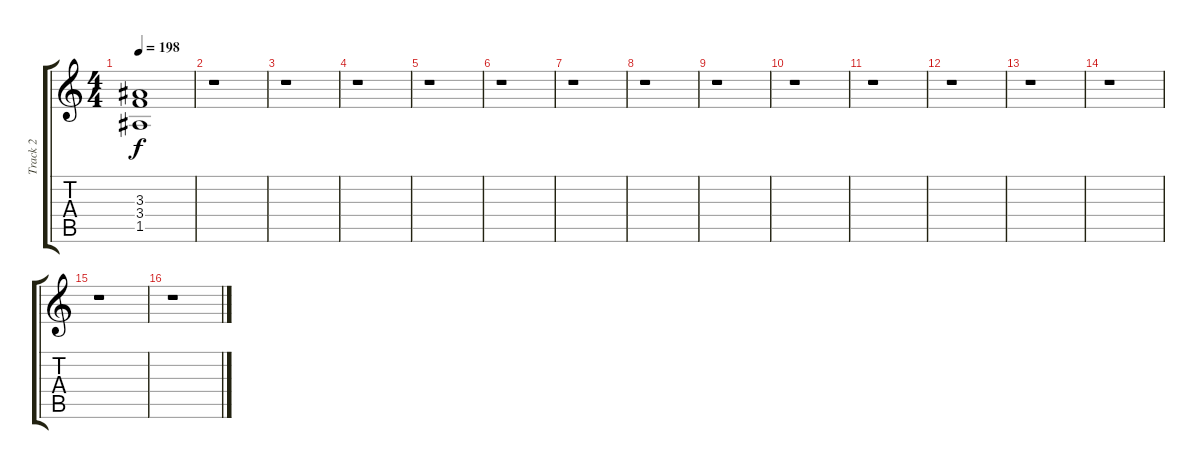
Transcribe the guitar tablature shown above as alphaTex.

\track ("Track 2" "Track 2") {instrument acousticguitarsteel}
\staff {score tabs}
\tuning (E4 B3 G3 D3 A2 D2) {hide}
\ts (4 4)
\tempo 198
\clef g2
\ks c
(3.3{t} 3.4{t} 1.5{t}).1{dy f} |
r.1 |
r.1 |
r.1 |
r.1 |
r.1 |
r.1 |
r.1 |
r.1 |
r.1 |
r.1 |
r.1 |
r.1 |
r.1 |
r.1 |
r.1
